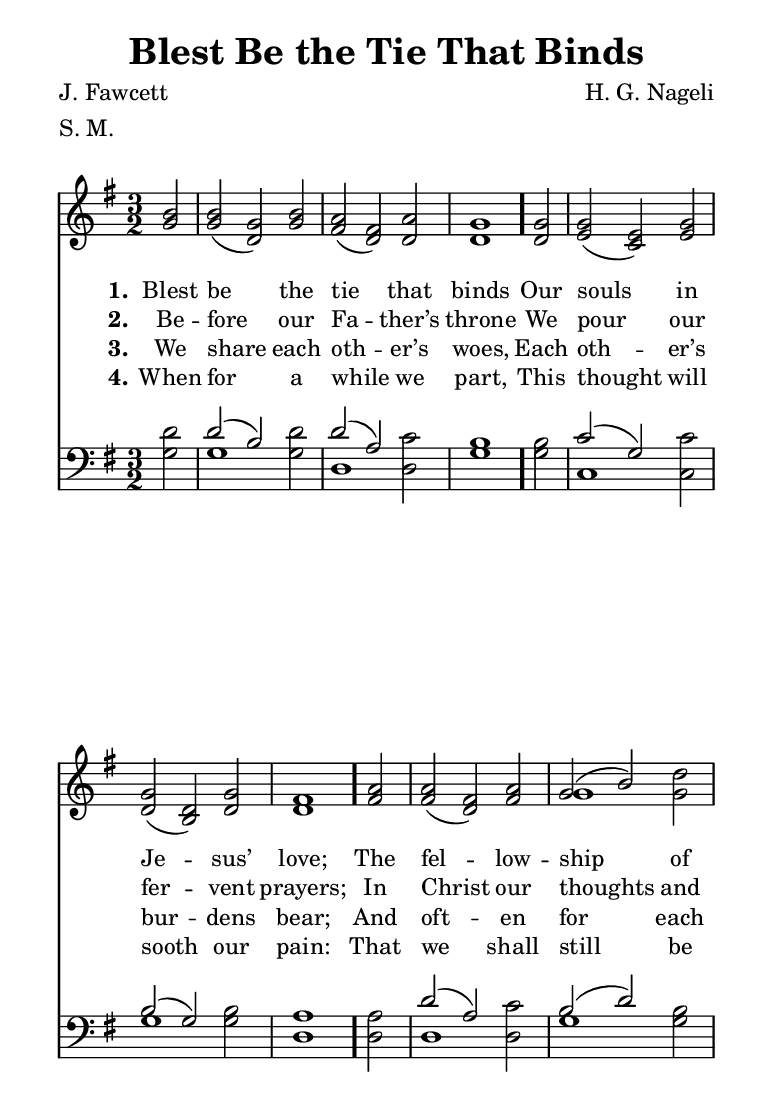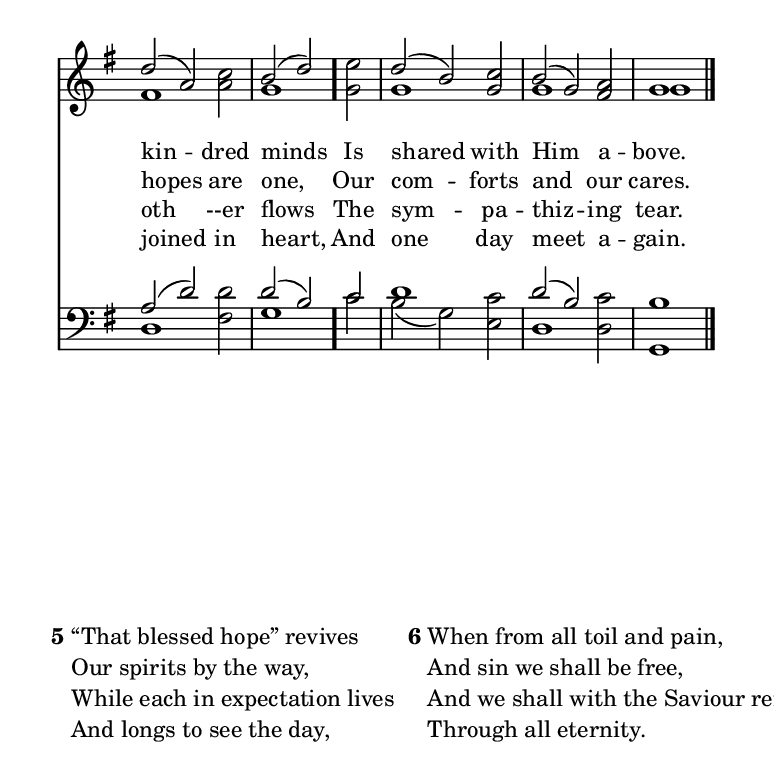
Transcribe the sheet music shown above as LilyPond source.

\include "common/global.ily"
\paper {
  \include "common/paper.ily"
  ragged-last-bottom = ##t
  systems-per-page = ##f
  system-count = #(cond (is-eogsized 2) (#t #f))
}

\header{
  hymnnumber = "169"
  title = "Blest Be the Tie That Binds"
  tunename = "Dennis"
  meter = "S. M."
  poet = "J. Fawcett"
  composer = "H. G. Nageli"
  %copyright = ""
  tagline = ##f
}

global = {
  \include "common/overrides.ily"
  \override Staff.TimeSignature.style = #'numbered
  \time 3/2
  \override Score.MetronomeMark.transparent = ##t % hide all fermata changes too
  \tempo 2=80
  \key g \major
  \partial 2
  \autoBeamOff
}

notesSoprano = {
\global
\relative c'' {

  b2 | b( g) b | a( fis) a | g1
  g2 | g( e) g | g( d) g | fis1
  a2 | a( fis) a | g( b) d | d( a) c | b( d)
  e2 | d( b) c | b( g) a | g1

  \bar "|."

}
}

notesAlto = {
\global
\relative e' {

  g2 | g( d) g | fis( d) d | d1
  d2 | e( c) e | d( b) d | d1
  fis2 | fis( d) fis | g1 g2 | fis1 a2 | g1
  g2 | g1 g2 | g1 fis2 | g1

}
}

notesTenor = {
\global
\relative a {

  d2 | d( b) d | d( a) c | b1
  b2 | c( g) c | b( g) b | a1
  a2 | d( a) c | b( d) b | a( d) d | d( b)
  c2 | d1 c2 | d( b) c | b1

}
}

notesBass = {
\global
\relative f {

  g2 | g1 g2 | d1 d2 | g1
  g2 | c,1 c2 | g'1 g2 | d1
  d2 | d1 d2 | g1 g2 | d1 fis2 | g1
  c2 | b( g) e | d1 d2 | g,1

}
}

wordsA = \lyricmode {
\set stanza = "1."

Blest be the tie that binds \bar "."
Our souls in Je -- sus’ love; \bar "."
The fel -- low -- ship of kin -- dred minds \bar "."
Is shared with Him a -- bove. \bar "."

}

wordsB = \lyricmode {
\set stanza = "2."

Be -- fore our Fa -- ther’s throne
We pour our fer -- vent prayers;
In Christ our thoughts and hopes are one,
Our com -- forts and our cares.

}

wordsC = \lyricmode {
\set stanza = "3."

We share each oth -- er’s woes,
Each oth -- er’s bur -- dens bear;
And oft -- en for each oth --er flows
The sym -- pa -- thiz -- ing tear.

}

wordsD = \lyricmode {
\set stanza = "4."

When for a while we part,
This thought will sooth our pain:
That we shall still be joined in heart,
And one day meet a -- gain.

}

wordsE = \markuplist {

\line { “That blessed hope” revives }
\line { Our spirits by the way, }
\line { While each in expectation lives }
\line { And longs to see the day, }

}

wordsF = \markuplist {

\line { When from all toil and pain, }
\line { And sin we shall be free, }
\line { And we shall with the Saviour reign }
\line { Through all eternity. }

}

\score {
  \context ChoirStaff <<
    \context Staff = upper <<
      \set Staff.autoBeaming = ##f
      \set ChoirStaff.systemStartDelimiter = #'SystemStartBar
      \set ChoirStaff.printPartCombineTexts = ##f
      \partcombine #'(2 . 9) \notesSoprano \notesAlto
      \context NullVoice = sopranos { \voiceOne << \notesSoprano >> }
      \context NullVoice = altos { \voiceTwo << \notesAlto >> }
      \context Lyrics = one   \lyricsto sopranos \wordsA
      \context Lyrics = two   \lyricsto sopranos \wordsB
      \context Lyrics = three \lyricsto sopranos \wordsC
      \context Lyrics = four  \lyricsto sopranos \wordsD
    >>
    \context Staff = men <<
      \clef bass
      \set ChoirStaff.printPartCombineTexts = ##f
      \partcombine #'(2 . 9) \notesTenor \notesBass
      \context NullVoice = tenors { \voiceOne << \notesTenor >> }
      \context NullVoice = basses { \voiceTwo << \notesBass >> }
    >>
  >>
  \layout {
    \include "common/layout.ily"
  }
  \midi{
    \include "common/midi.ily"
  }
}

\noPageBreak

\markup { \fill-line {
  \hspace #0.1
  \line{ \bold 5 \column { \wordsE } }
  \hspace #0.1
  \line{ \bold 6 \column { \wordsF } }
  \hspace #0.1
} }

\version "2.19.49"  % necessary for upgrading to future LilyPond versions.

% vi:set et ts=2 sw=2 ai nocindent syntax=lilypond:
